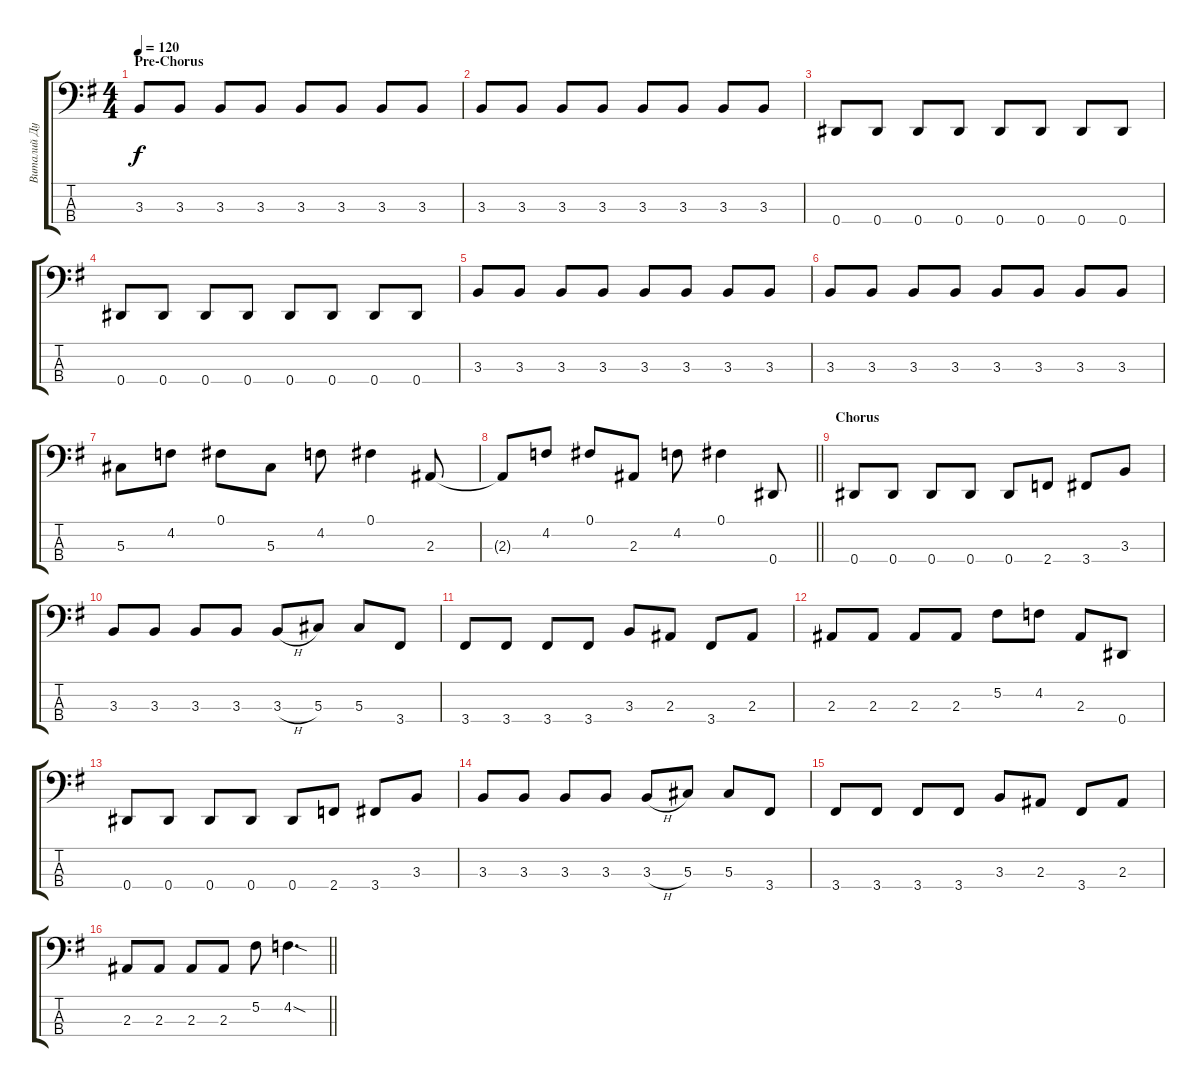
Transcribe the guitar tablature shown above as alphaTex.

\track ("Виталий Дубинин" "Виталий Ду") {instrument electricbassfinger}
\staff {score tabs}
\tuning (Gb2 Db2 Ab1 Eb1) {hide}
\ts (4 4)
\section ("" "Pre-Chorus")
\tempo 120
\clef f4
\ks g
3.3.8{dy f} 3.3.8 3.3.8 3.3.8 3.3.8 3.3.8 3.3.8 3.3.8 |
3.3.8 3.3.8 3.3.8 3.3.8 3.3.8 3.3.8 3.3.8 3.3.8 |
0.4.8 0.4.8 0.4.8 0.4.8 0.4.8 0.4.8 0.4.8 0.4.8 |
0.4.8 0.4.8 0.4.8 0.4.8 0.4.8 0.4.8 0.4.8 0.4.8 |
3.3.8 3.3.8 3.3.8 3.3.8 3.3.8 3.3.8 3.3.8 3.3.8 |
3.3.8 3.3.8 3.3.8 3.3.8 3.3.8 3.3.8 3.3.8 3.3.8 |
5.3.8 4.2.8 0.1.8 5.3.8 4.2.8 0.1.4 2.3.8 |
\barLineRight lightlight
2.3{t}.8 4.2.8 0.1.8 2.3.8 4.2.8 0.1.4 0.4.8 |
\section ("" "Chorus")
0.4.8 0.4.8 0.4.8 0.4.8 0.4.8 2.4.8 3.4.8 3.3.8 |
3.3.8 3.3.8 3.3.8 3.3.8 3.3{h}.8 5.3.8 5.3.8 3.4.8 |
3.4.8 3.4.8 3.4.8 3.4.8 3.3.8 2.3.8 3.4.8 2.3.8 |
2.3.8 2.3.8 2.3.8 2.3.8 5.2.8 4.2.8 2.3.8 0.4.8 |
0.4.8 0.4.8 0.4.8 0.4.8 0.4.8 2.4.8 3.4.8 3.3.8 |
3.3.8 3.3.8 3.3.8 3.3.8 3.3{h}.8 5.3.8 5.3.8 3.4.8 |
3.4.8 3.4.8 3.4.8 3.4.8 3.3.8 2.3.8 3.4.8 2.3.8 |
\barLineRight lightlight
2.3.8 2.3.8 2.3.8 2.3.8 5.2.8 4.2{sod}.4{d}
